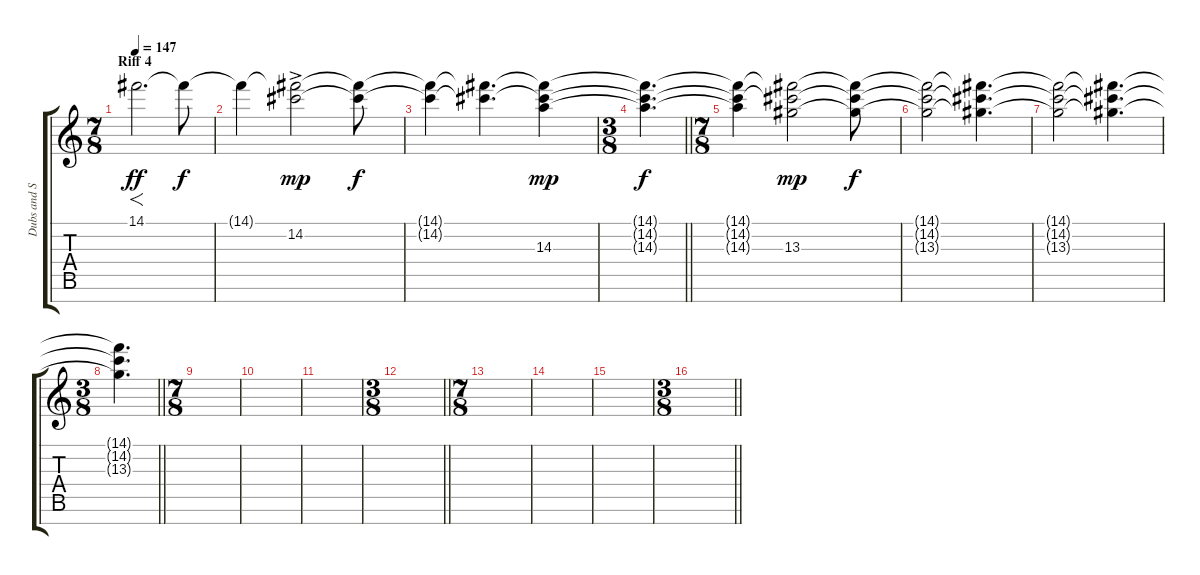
\track ("Dubs and Synth" "Dubs and S") {instrument distortionguitar}
\staff {score tabs}
\tuning (E4 B3 G3 D3 A2 E2 B1) {hide}
\ts (7 8)
\section ("" "Riff 4")
\tempo 147
\clef g2
\ks c
14.1.2{f d dy ff volume 16 instrument fx8scifi} 14.1{t}.8{dy f} |
14.1{t}.4 (14.1{t} 14.2{ac}).2{dy mp} (14.1{t} 14.2{t}).8{dy f} |
(14.1{t} 14.2{t}).4 (14.1{t} 14.2{t}).4{d} (14.1{t} 14.2{t} 14.3).4{dy mp} |
\ts (3 8)
\barLineRight lightlight
(14.1{t} 14.2{t} 14.3{t}).4{d dy f} |
\ts (7 8)
(14.1{t} 14.2{t} 14.3{t}).4 (14.1{t} 14.2{t} 13.3).2{dy mp} (14.1{t} 14.2{t} 13.3{t}).8{dy f} |
(14.1{t} 14.2{t} 13.3{t}).2{volume 0} (14.1{t} 14.2{t} 13.3{t}).4{d} |
(14.1{t} 14.2{t} 13.3{t}).2 (14.1{t} 14.2{t} 13.3{t}).4{d} |
\ts (3 8)
\barLineRight lightlight
(14.1{t} 14.2{t} 13.3{t}).4{d} |
\ts (7 8)
|
|
|
\ts (3 8)
\barLineRight lightlight
|
\ts (7 8)
|
|
|
\ts (3 8)
\barLineRight lightlight
